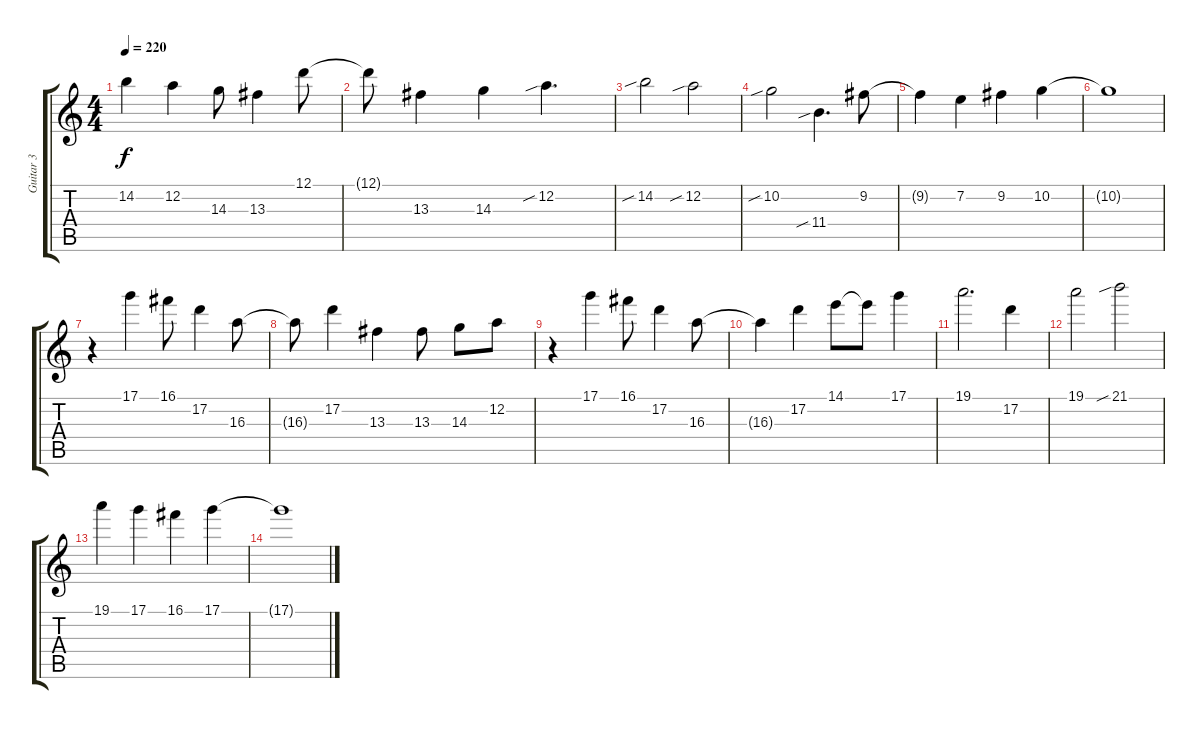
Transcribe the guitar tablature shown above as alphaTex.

\track ("Guitar 3" "Guitar 3") {instrument distortionguitar}
\staff {score tabs}
\tuning (D4 A3 F3 C3 G2 D2) {hide}
\ts (4 4)
\tempo 220
\clef g2
\ks c
14.2.4{dy f} 12.2.4 14.3.8 13.3.4 12.1.8 |
12.1{t}.8 13.3.4 14.3.4 12.2{sib}.4{d} |
14.2{sib}.2 12.2{sib}.2 |
10.2{sib}.2 11.4{sib}.4{d} 9.2.8 |
9.2{t}.4 7.2.4 9.2.4 10.2.4 |
10.2{t}.1 |
r.4 17.1.4 16.1.8 17.2.4 16.3.8 |
16.3{t}.8 17.2.4 13.3.4 13.3.8 14.3.8 12.2.8 |
r.4 17.1.4 16.1.8 17.2.4 16.3.8 |
16.3{t}.4 17.2.4 14.1.8 14.1{t}.8 17.1.4 |
19.1.2{d} 17.2.4 |
19.1.2 21.1{sib}.2 |
19.1.4 17.1.4 16.1.4 17.1.4 |
17.1{t}.1
